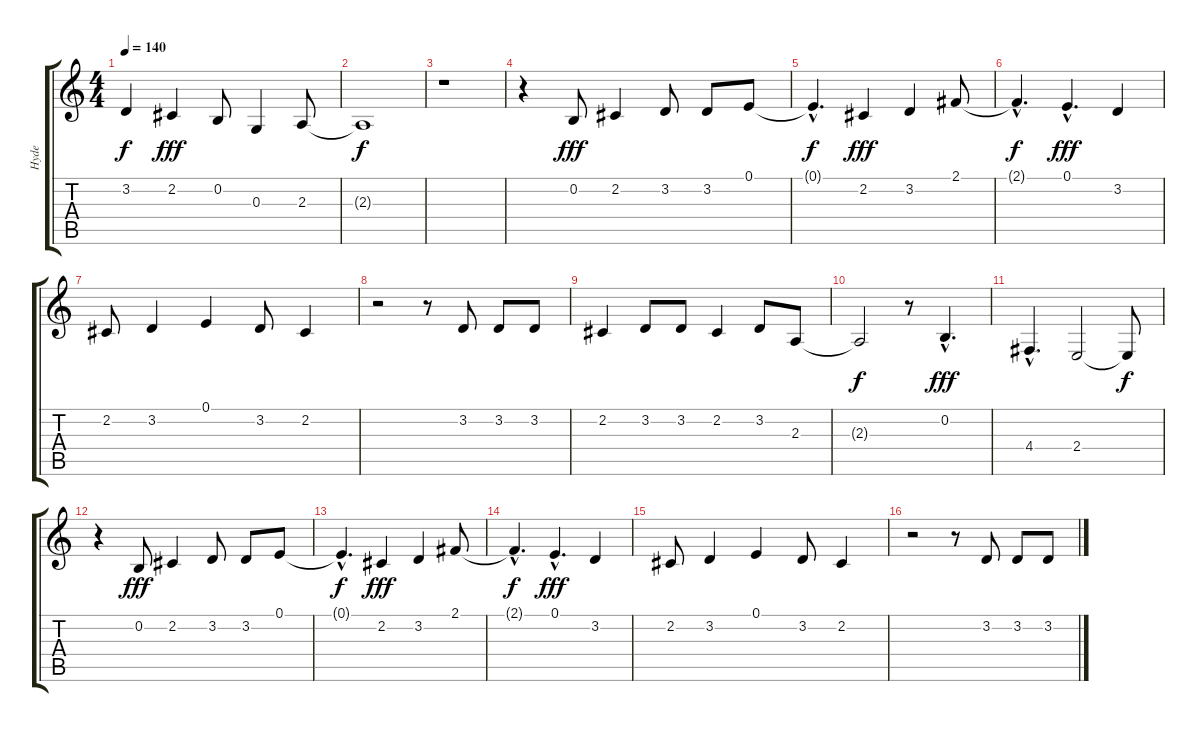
\track ("Hyde" "Hyde") {instrument flute}
\staff {score tabs}
\tuning (E4 B3 G3 D3 A2 E2) {hide}
\ts (4 4)
\tempo 140
\clef g2
\ks c
3.2{t}.4{dy f} 2.2.4{dy fff} 0.2.8 0.3.4 2.3.8 |
2.3{t}.1{dy f} |
r.1 |
r.4 0.2.8{dy fff} 2.2.4 3.2.8 3.2.8 0.1.8 |
0.1{hac t}.4{d dy f} 2.2.4{dy fff} 3.2.4 2.1.8 |
2.1{hac t}.4{d dy f} 0.1{hac}.4{d dy fff} 3.2.4 |
2.2.8 3.2.4 0.1.4 3.2.8 2.2.4 |
r.2 r.8 3.2.8 3.2.8 3.2.8 |
2.2.4 3.2.8 3.2.8 2.2.4 3.2.8 2.3.8 |
2.3{t}.2{dy f} r.8 0.2{hac}.4{d dy fff} |
4.4{hac}.4{d} 2.4.2 2.4{t}.8{dy f} |
r.4 0.2.8{dy fff} 2.2.4 3.2.8 3.2.8 0.1.8 |
0.1{hac t}.4{d dy f} 2.2.4{dy fff} 3.2.4 2.1.8 |
2.1{hac t}.4{d dy f} 0.1{hac}.4{d dy fff} 3.2.4 |
2.2.8 3.2.4 0.1.4 3.2.8 2.2.4 |
r.2 r.8 3.2.8 3.2.8 3.2.8
